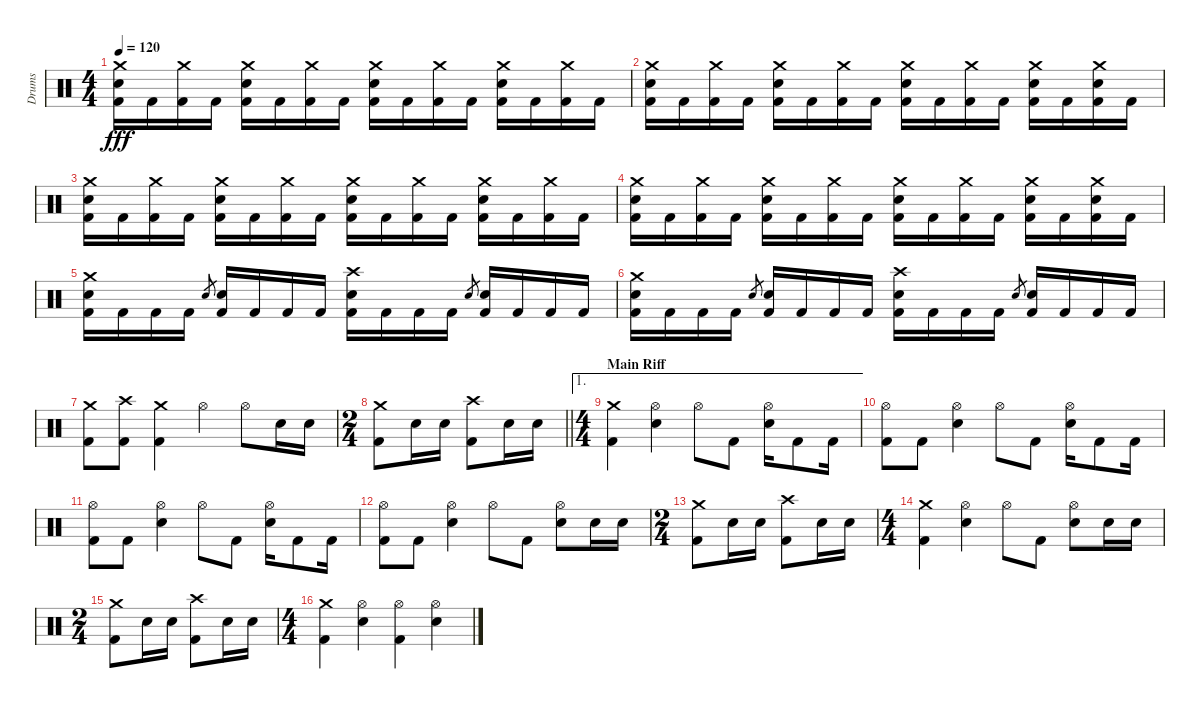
\track ("Drums" "Drums") {instrument percussion}
\staff {score}
\articulation defaults
\ts (4 4)
\tempo 120
\clef neutral
\ks c
("Crash medium (hit)" "Electric Snare (hit)" "Kick (hit) 2").16{dy fff} "Kick (hit) 2".16 ("Crash medium (hit)" "Kick (hit) 2").16 "Kick (hit) 2".16 ("Crash medium (hit)" "Electric Snare (hit)" "Kick (hit) 2").16 "Kick (hit) 2".16 ("Crash medium (hit)" "Kick (hit) 2").16 "Kick (hit) 2".16 ("Crash medium (hit)" "Electric Snare (hit)" "Kick (hit) 2").16 "Kick (hit) 2".16 ("Crash medium (hit)" "Kick (hit) 2").16 "Kick (hit) 2".16 ("Crash medium (hit)" "Electric Snare (hit)" "Kick (hit) 2").16 "Kick (hit) 2".16 ("Crash medium (hit)" "Kick (hit) 2").16 "Kick (hit) 2".16 |
("Crash medium (hit)" "Electric Snare (hit)" "Kick (hit) 2").16 "Kick (hit) 2".16 ("Crash medium (hit)" "Kick (hit) 2").16 "Kick (hit) 2".16 ("Crash medium (hit)" "Electric Snare (hit)" "Kick (hit) 2").16 "Kick (hit) 2".16 ("Crash medium (hit)" "Kick (hit) 2").16 "Kick (hit) 2".16 ("Crash medium (hit)" "Electric Snare (hit)" "Kick (hit) 2").16 "Kick (hit) 2".16 ("Crash medium (hit)" "Kick (hit) 2").16 "Kick (hit) 2".16 ("Crash medium (hit)" "Electric Snare (hit)" "Kick (hit) 2").16 "Kick (hit) 2".16 ("Crash medium (hit)" "Electric Snare (hit)" "Kick (hit) 2").16 "Kick (hit) 2".16 |
("Crash medium (hit)" "Electric Snare (hit)" "Kick (hit) 2").16 "Kick (hit) 2".16 ("Crash medium (hit)" "Kick (hit) 2").16 "Kick (hit) 2".16 ("Crash medium (hit)" "Electric Snare (hit)" "Kick (hit) 2").16 "Kick (hit) 2".16 ("Crash medium (hit)" "Kick (hit) 2").16 "Kick (hit) 2".16 ("Crash medium (hit)" "Electric Snare (hit)" "Kick (hit) 2").16 "Kick (hit) 2".16 ("Crash medium (hit)" "Kick (hit) 2").16 "Kick (hit) 2".16 ("Crash medium (hit)" "Electric Snare (hit)" "Kick (hit) 2").16 "Kick (hit) 2".16 ("Crash medium (hit)" "Kick (hit) 2").16 "Kick (hit) 2".16 |
("Crash medium (hit)" "Electric Snare (hit)" "Kick (hit) 2").16 "Kick (hit) 2".16 ("Crash medium (hit)" "Kick (hit) 2").16 "Kick (hit) 2".16 ("Crash medium (hit)" "Electric Snare (hit)" "Kick (hit) 2").16 "Kick (hit) 2".16 ("Crash medium (hit)" "Kick (hit) 2").16 "Kick (hit) 2".16 ("Crash medium (hit)" "Electric Snare (hit)" "Kick (hit) 2").16 "Kick (hit) 2".16 ("Crash medium (hit)" "Kick (hit) 2").16 "Kick (hit) 2".16 ("Crash medium (hit)" "Electric Snare (hit)" "Kick (hit) 2").16 "Kick (hit) 2".16 ("Crash medium (hit)" "Electric Snare (hit)" "Kick (hit) 2").16 "Kick (hit) 2".16 |
("Crash medium (hit)" "Electric Snare (hit)" "Kick (hit) 2").16 "Kick (hit) 2".16 "Kick (hit) 2".16 "Kick (hit) 2".16 "Electric Snare (hit)".8{gr} ("Electric Snare (hit)" "Kick (hit) 2").16 "Kick (hit) 2".16 "Kick (hit) 2".16 "Kick (hit) 2".16 ("Crash high (hit)" "Electric Snare (hit)" "Kick (hit) 2").16 "Kick (hit) 2".16 "Kick (hit) 2".16 "Kick (hit) 2".16 "Electric Snare (hit)".8{gr} ("Electric Snare (hit)" "Kick (hit) 2").16 "Kick (hit) 2".16 "Kick (hit) 2".16 "Kick (hit) 2".16 |
("Crash medium (hit)" "Electric Snare (hit)" "Kick (hit) 2").16 "Kick (hit) 2".16 "Kick (hit) 2".16 "Kick (hit) 2".16 "Electric Snare (hit)".8{gr} ("Electric Snare (hit)" "Kick (hit) 2").16 "Kick (hit) 2".16 "Kick (hit) 2".16 "Kick (hit) 2".16 ("Crash high (hit)" "Electric Snare (hit)" "Kick (hit) 2").16 "Kick (hit) 2".16 "Kick (hit) 2".16 "Kick (hit) 2".16 "Electric Snare (hit)".8{gr} ("Electric Snare (hit)" "Kick (hit) 2").16 "Kick (hit) 2".16 "Kick (hit) 2".16 "Kick (hit) 2".16 |
("Crash medium (hit)" "Kick (hit) 2").8 ("Crash high (hit)" "Kick (hit) 2").8 ("Crash medium (hit)" "Kick (hit) 2").4 "Hi-Hat (open)".4 "Hi-Hat (open)".8 "Electric Snare (hit)".16 "Electric Snare (hit)".16 |
\ts (2 4)
\barLineRight lightlight
("Crash medium (hit)" "Kick (hit) 2").8 "Electric Snare (hit)".16 "Electric Snare (hit)".16 ("Crash high (hit)" "Kick (hit) 2").8 "Electric Snare (hit)".16 "Electric Snare (hit)".16 |
\ae 1
\ts (4 4)
\section ("" "Main Riff")
("Crash medium (hit)" "Kick (hit) 2").4 ("Hi-Hat (open)" "Electric Snare (hit)").4 "Hi-Hat (open)".8 "Kick (hit) 2".8 ("Hi-Hat (open)" "Electric Snare (hit)").16 "Kick (hit) 2".8 "Kick (hit) 2".16 |
("Hi-Hat (open)" "Kick (hit) 2").8 "Kick (hit) 2".8 ("Hi-Hat (open)" "Electric Snare (hit)").4 "Hi-Hat (open)".8 "Kick (hit) 2".8 ("Hi-Hat (open)" "Electric Snare (hit)").16 "Kick (hit) 2".8 "Kick (hit) 2".16 |
("Hi-Hat (open)" "Kick (hit) 2").8 "Kick (hit) 2".8 ("Hi-Hat (open)" "Electric Snare (hit)").4 "Hi-Hat (open)".8 "Kick (hit) 2".8 ("Hi-Hat (open)" "Electric Snare (hit)").16 "Kick (hit) 2".8 "Kick (hit) 2".16 |
("Hi-Hat (open)" "Kick (hit) 2").8 "Kick (hit) 2".8 ("Hi-Hat (open)" "Electric Snare (hit)").4 "Hi-Hat (open)".8 "Kick (hit) 2".8 ("Hi-Hat (open)" "Electric Snare (hit)").8 "Electric Snare (hit)".16 "Electric Snare (hit)".16 |
\ts (2 4)
("Crash medium (hit)" "Kick (hit) 2").8 "Electric Snare (hit)".16 "Electric Snare (hit)".16 ("Crash high (hit)" "Kick (hit) 2").8 "Electric Snare (hit)".16 "Electric Snare (hit)".16 |
\ts (4 4)
("Crash medium (hit)" "Kick (hit) 2").4 ("Hi-Hat (open)" "Electric Snare (hit)").4 "Hi-Hat (open)".8 "Kick (hit) 2".8 ("Hi-Hat (open)" "Electric Snare (hit)").8 "Electric Snare (hit)".16 "Electric Snare (hit)".16 |
\ts (2 4)
("Crash medium (hit)" "Kick (hit) 2").8 "Electric Snare (hit)".16 "Electric Snare (hit)".16 ("Crash high (hit)" "Kick (hit) 2").8 "Electric Snare (hit)".16 "Electric Snare (hit)".16 |
\ts (4 4)
("Crash medium (hit)" "Kick (hit) 2").4 ("Hi-Hat (open)" "Electric Snare (hit)").4 ("Hi-Hat (open)" "Kick (hit) 2").4 ("Hi-Hat (open)" "Electric Snare (hit)").4
